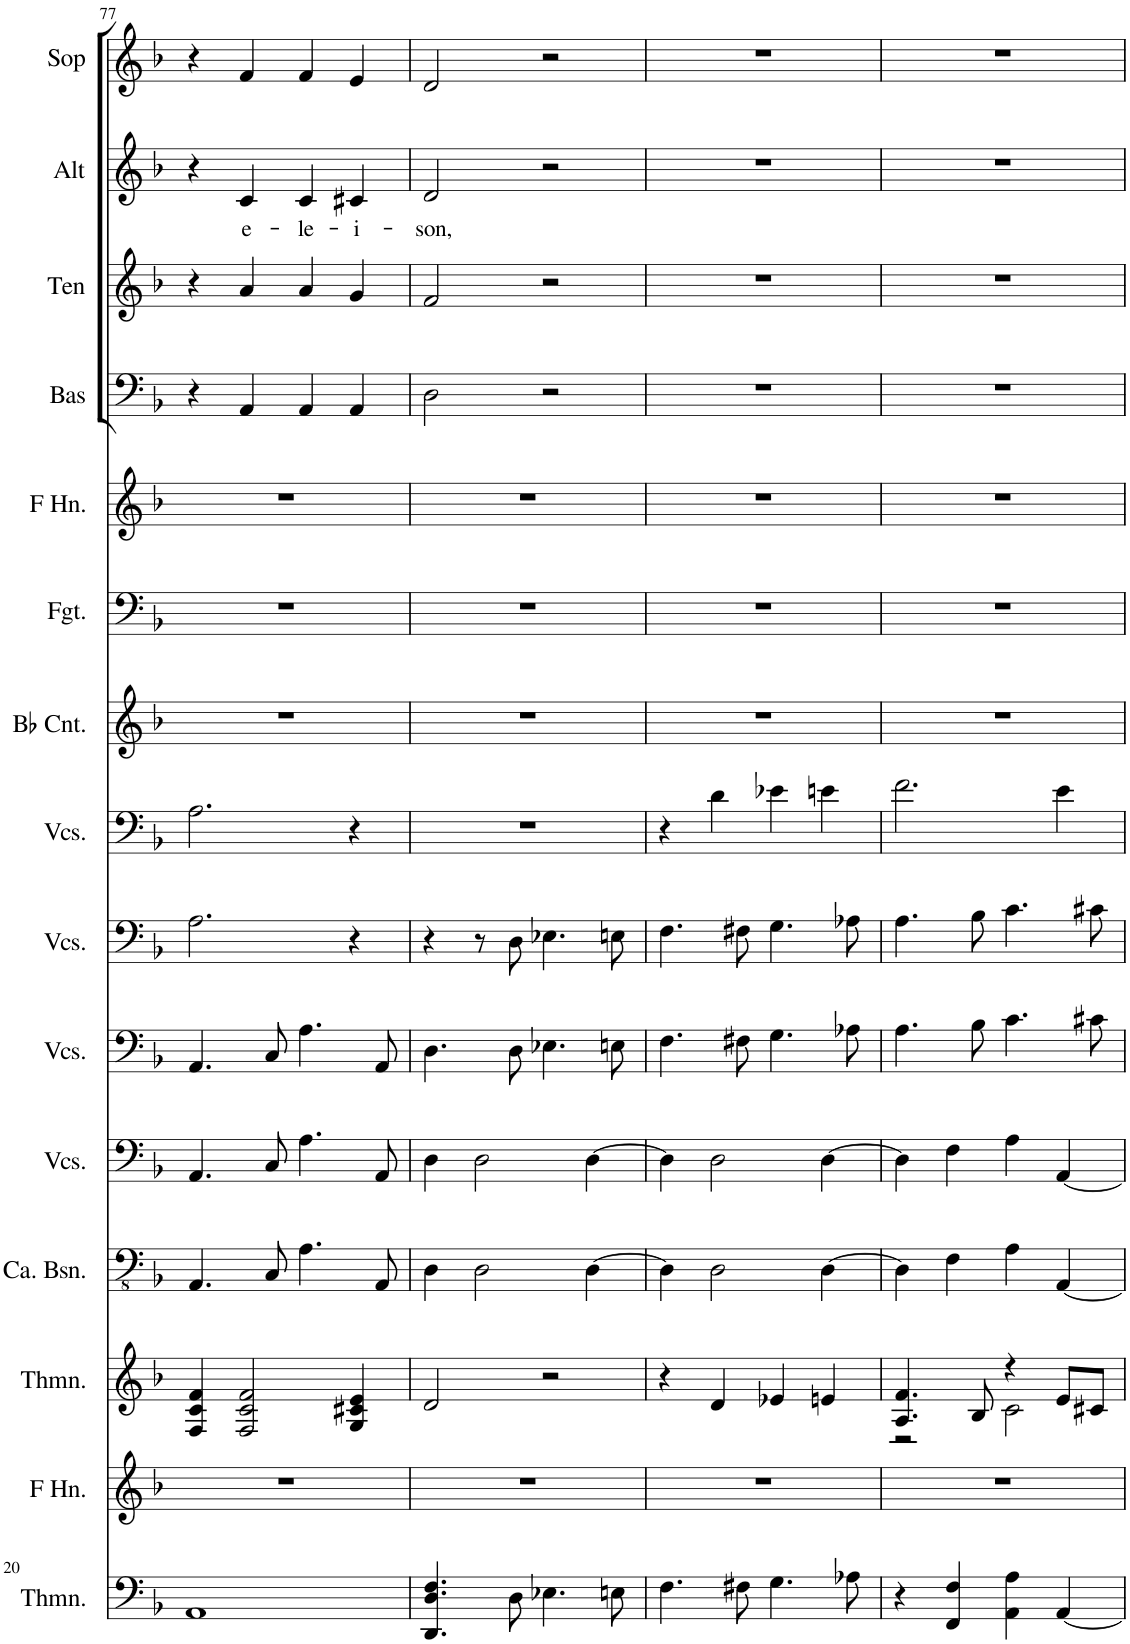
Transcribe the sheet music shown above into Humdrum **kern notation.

**kern	**kern	**kern	**kern	**kern	**kern	**kern	**kern	**kern	**kern	**kern	**kern	**kern	**kern	**text	**kern
*part15	*part14	*part13	*part12	*part11	*part10	*part9	*part8	*part7	*part6	*part5	*part4	*part3	*part2	*part2	*part1
*staff15	*staff14	*staff13	*staff12	*staff11	*staff10	*staff9	*staff8	*staff7	*staff6	*staff5	*staff4	*staff3	*staff2	*staff2	*staff1
*I"Theremin, Organ lh	*I"Hoorn in F, Horns 3,4 in F	*I"Theremin, Organ rh	*I"Contrabassen, Double Bass	*I"Violoncellos, Cello 2	*I"Violoncellos, Cello 1	*I"Violoncellos, Viola 2	*I"Violoncellos, Viola 1	*I"Cornet in Bb, Trumpet in F	*I"Fagot, Bassoon	*I"Hoorn in F, Horns 1,2 in F	*I"Bas	*I"Ten	*I"Alt	*	*I"Sop
*I'Thmn.	*I'F Hn.	*I'Thmn.	*I'Ca. Bsn.	*I'Vcs.	*I'Vcs.	*I'Vcs.	*I'Vcs.	*	*I'Fgt.	*I'F Hn.	*I'Bas	*I'Ten	*I'Alt	*	*I'Sop
!!LO:PB:g=z
*clefF4	*clefG2	*clefG2	*clefFv4	*clefF4	*clefF4	*clefF4	*clefF4	*clefG2	*clefF4	*clefG2	*clefF4	*clefG2	*clefG2	*	*clefG2
*	*Trd4c7	*	*	*	*	*	*	*Trd1c2	*	*Trd4c7	*	*Trd1c2	*Trd1c2	*	*
*k[b-]	*k[b-]	*k[b-]	*k[b-]	*k[b-]	*k[b-]	*k[b-]	*k[b-]	*k[b-]	*k[b-]	*k[b-]	*k[b-]	*k[b-]	*k[b-]	*	*k[b-]
*M4/4	*M4/4	*M4/4	*M4/4	*M4/4	*M4/4	*M4/4	*M4/4	*M4/4	*M4/4	*M4/4	*M4/4	*M4/4	*M4/4	*	*M4/4
*met(c)	*met(c)	*met(c)	*met(c)	*met(c)	*met(c)	*met(c)	*met(c)	*met(c)	*met(c)	*met(c)	*met(c)	*met(c)	*met(c)	*	*met(c)
=77	=77	=77	=77	=77	=77	=77	=77	=77	=77	=77	=77	=77	=77	=77	=77
1AA	1r	4F/ 4c/ 4f/	4.AAA/	4.AA/	4.AA/	2.A\	2.A\	1r	1r	1r	4r	4r	4r	.	4r
!	!	!	!	!	!	!	!	!	!	!	!	!	!	!LO:LY:b	!
.	.	2F/ 2c/ 2f/	.	.	.	.	.	.	.	.	4AA/	4a/	4c/	e-	4f/
.	.	.	8CC/	8C/	8C/	.	.	.	.	.	.	.	.	.	.
!	!	!	!	!	!	!	!	!	!	!	!	!	!	!LO:LY:b	!
.	.	.	4.AA\	4.A\	4.A\	.	.	.	.	.	4AA/	4a/	4c/	-le-	4f/
!	!	!	!	!	!	!	!	!	!	!	!	!	!	!LO:LY:b	!
.	.	4G/ 4c#X/ 4e/	.	.	.	4r	4r	.	.	.	4AA/	4g/	4c#X/	-i-	4e/
.	.	.	8AAA/	8AA/	8AA/	.	.	.	.	.	.	.	.	.	.
=78	=78	=78	=78	=78	=78	=78	=78	=78	=78	=78	=78	=78	=78	=78	=78
!	!	!	!	!	!	!	!	!	!	!	!	!	!	!LO:LY:b	!
4.DD/ 4.D/ 4.F/	1r	2d/	4DD\	4D\	4.D\	4r	1r	1r	1r	1r	2D\	2f/	2d/	-son,	2d/
.	.	.	2DD\	2D\	.	8r	.	.	.	.	.	.	.	.	.
8D\	.	.	.	.	8D\	8D\	.	.	.	.	.	.	.	.	.
4.E-X\	.	2r	.	.	4.E-X\	4.E-X\	.	.	.	.	2r	2r	2r	.	2r
.	.	.	[4DD\	[4D\	.	.	.	.	.	.	.	.	.	.	.
8En\	.	.	.	.	8En\	8En\	.	.	.	.	.	.	.	.	.
=79	=79	=79	=79	=79	=79	=79	=79	=79	=79	=79	=79	=79	=79	=79	=79
4.F\	1r	4r	4DD\]	4D\]	4.F\	4.F\	4r	1r	1r	1r	1r	1r	1r	.	1r
.	.	4d/	2DD\	2D\	.	.	4d\	.	.	.	.	.	.	.	.
8F#X\	.	.	.	.	8F#X\	8F#X\	.	.	.	.	.	.	.	.	.
4.G\	.	4e-X/	.	.	4.G\	4.G\	4e-X\	.	.	.	.	.	.	.	.
.	.	4en/	[4DD\	[4D\	.	.	4en\	.	.	.	.	.	.	.	.
8A-X\	.	.	.	.	8A-X\	8A-X\	.	.	.	.	.	.	.	.	.
=80	=80	=80	=80	=80	=80	=80	=80	=80	=80	=80	=80	=80	=80	=80	=80
*	*	*^	*	*	*	*	*	*	*	*	*	*	*	*	*
4r	1r	4.A/ 4.f/	2r	4DD\]	4D\]	4.A\	4.A\	2.f\	1r	1r	1r	1r	1r	1r	.	1r
4FF/ 4F/	.	.	.	4FF\	4F\	.	.	.	.	.	.	.	.	.	.	.
.	.	8B-/	.	.	.	8B-\	8B-\	.	.	.	.	.	.	.	.	.
4AA\ 4A\	.	4r	2c\	4AA\	4A\	4.c\	4.c\	.	.	.	.	.	.	.	.	.
[4AA/	.	8e/L	.	[4AAA/	[4AA/	.	.	4e\	.	.	.	.	.	.	.	.
.	.	8c#X/J	.	.	.	8c#X\	8c#X\	.	.	.	.	.	.	.	.	.
*	*	*v	*v	*	*	*	*	*	*	*	*	*	*	*	*	*
=	=	=	=	=	=	=	=	=	=	=	=	=	=	=	=
*-	*-	*-	*-	*-	*-	*-	*-	*-	*-	*-	*-	*-	*-	*-	*-
